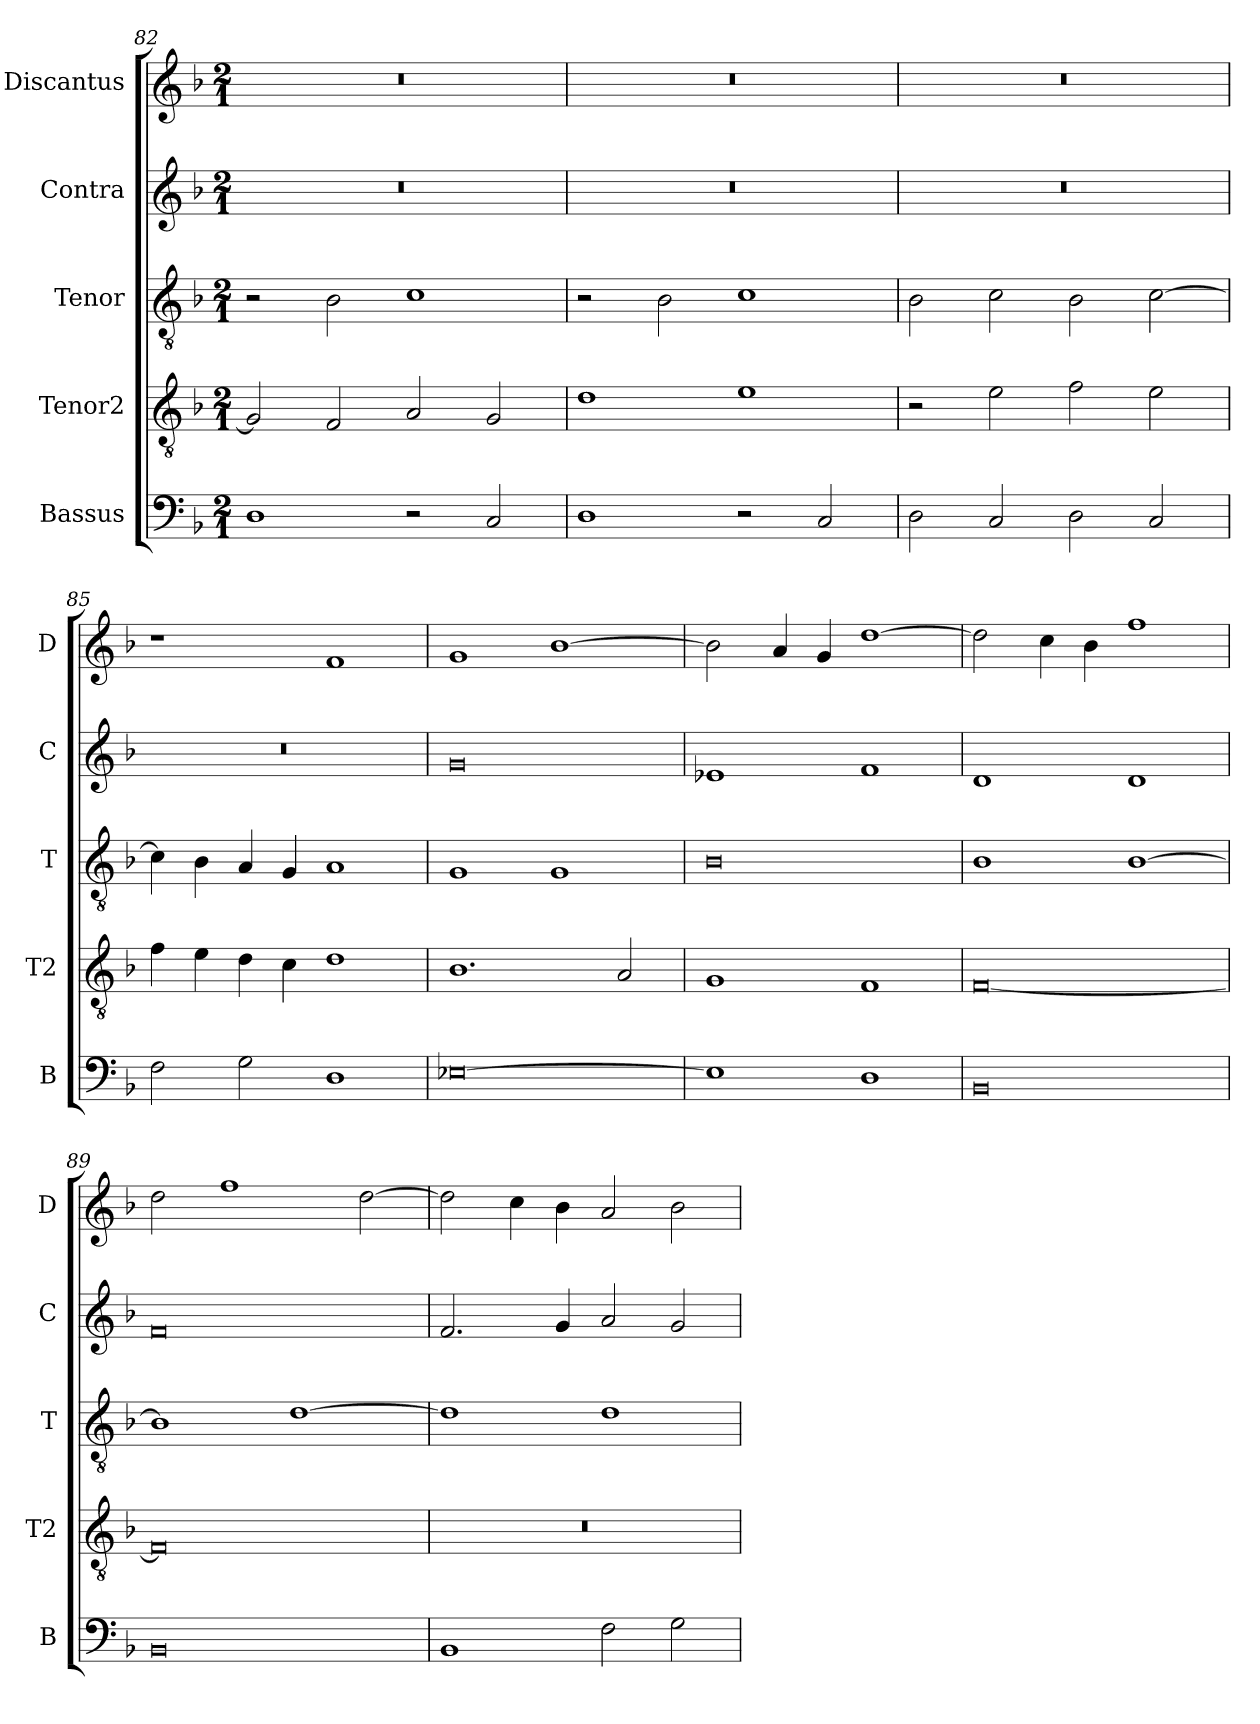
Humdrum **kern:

**kern	**kern	**kern	**kern	**kern
*part5	*part4	*part3	*part2	*part1
*staff5	*staff4	*staff3	*staff2	*staff1
*I"Bassus	*I"Tenor2	*I"Tenor	*I"Contra	*I"Discantus
*I'B	*I'T2	*I'T	*I'C	*I'D
*clefF4	*clefGv2	*clefGv2	*clefG2	*clefG2
*k[b-]	*k[b-]	*k[b-]	*k[b-]	*k[b-]
*M2/1	*M2/1	*M2/1	*M2/1	*M2/1
=82	=82	=82	=82	=82
1D	2G/]	2r	0r	0r
.	2F/	2B-\	.	.
2r	2A/	1c	.	.
2C/	2G/	.	.	.
=83	=83	=83	=83	=83
1D	1d	2r	0r	0r
.	.	2B-\	.	.
2r	1e	1c	.	.
2C/	.	.	.	.
=84	=84	=84	=84	=84
2D\	2r	2B-\	0r	0r
2C/	2e\	2c\	.	.
2D\	2f\	2B-\	.	.
2C/	2e\	[2c\	.	.
=85	=85	=85	=85	=85
2F\	4f\	4c\]	0r	1r
.	4e\	4B-\	.	.
2G\	4d\	4A/	.	.
.	4c\	4G/	.	.
1D	1d	1A	.	1f
=86	=86	=86	=86	=86
[0E-X	1.B-	1G	0g	1g
.	.	1G	.	[1b-
.	2A/	.	.	.
=87	=87	=87	=87	=87
1E-]	1G	0B-	1e-X	2b-\]
.	.	.	.	4a/
.	.	.	.	4g/
1D	1F	.	1f	[1dd
=88	=88	=88	=88	=88
0BB-	[0F	1B-	1d	2dd\]
.	.	.	.	4cc\
.	.	.	.	4b-\
.	.	[1B-	1d	1ff
=89	=89	=89	=89	=89
0BB-	0F]	1B-]	0f	2dd\
.	.	.	.	1ff
.	.	[1d	.	.
.	.	.	.	[2dd\
=90	=90	=90	=90	=90
1BB-	0r	1d]	2.f/	2dd\]
.	.	.	.	4cc\
.	.	.	4g/	4b-\
2F\	.	1d	2a/	2a/
2G\	.	.	2g/	2b-\
=	=	=	=	=
*-	*-	*-	*-	*-
